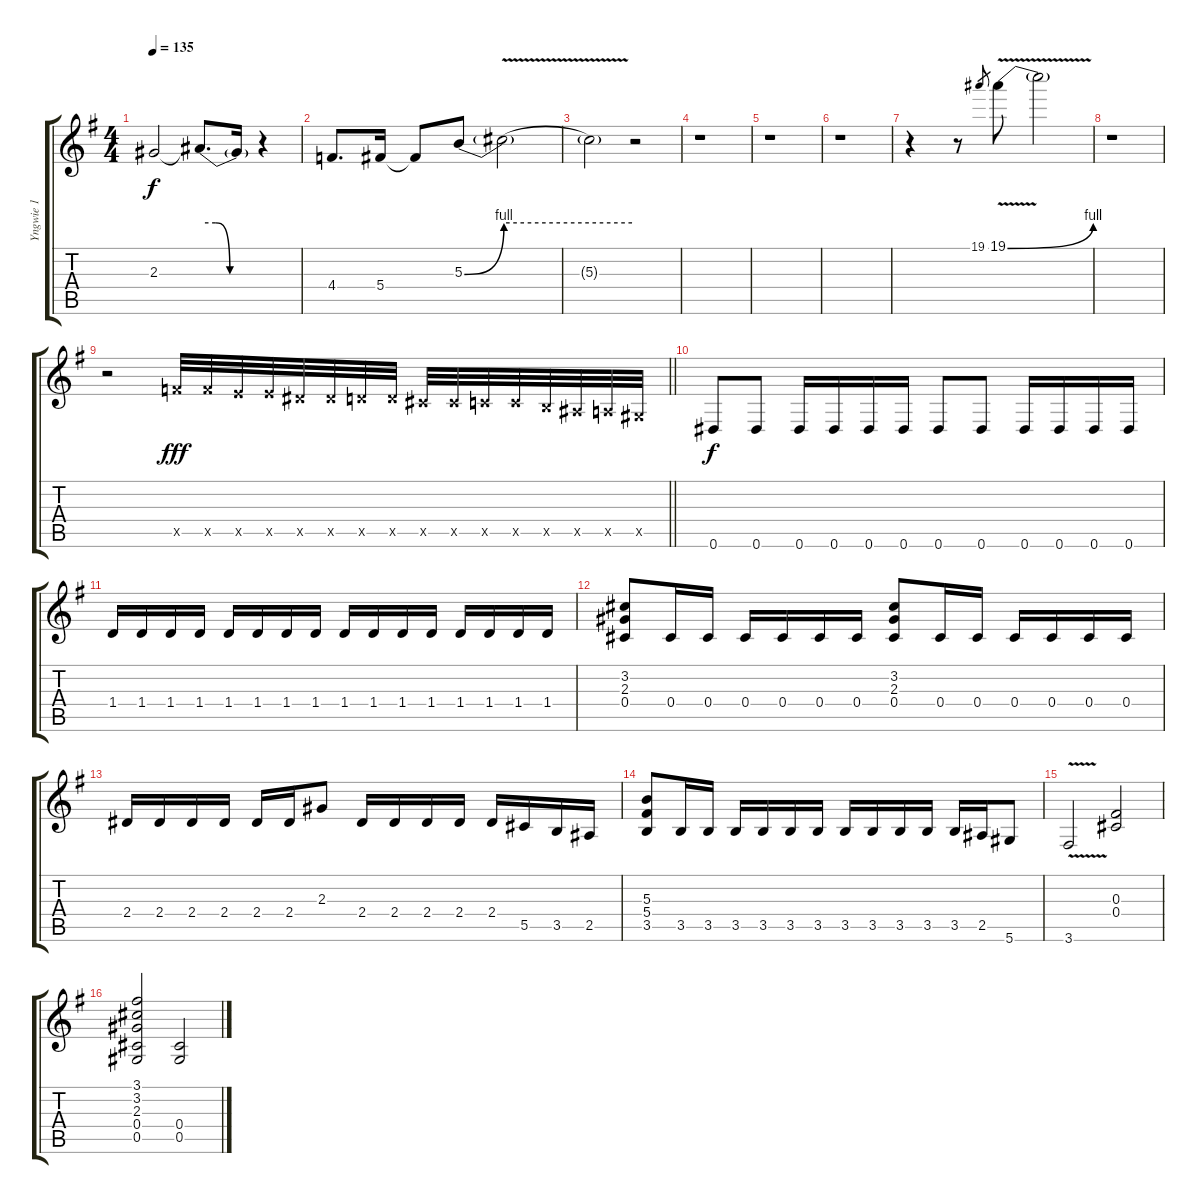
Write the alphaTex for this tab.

\track ("Yngwie 1" "Yngwie 1") {instrument overdrivenguitar}
\staff {score tabs}
\tuning (Eb4 Bb3 Gb3 Db3 Ab2 Eb2) {hide}
\ts (4 4)
\tempo 135
\clef g2
\ks eminor
2.3{t}.2{dy f} 2.3{be (custom 0 4 15 4 30 0 60 0) t}.8{d} 2.3{t}.16 r.4 |
4.4.8{d} 5.4.16 5.4{t}.8 5.3{be (bend 0 0 60 4)}.8 5.3{be (hold 0 4 60 4) v t}.2 |
5.3{t}.2 r.2 |
r.1 |
r.1 |
r.1 |
r.4 r.8 19.1.8{gr} 19.1{be (bend 0 0 60 4) v}.8 19.1{t}.2 |
r.1 |
\barLineRight lightlight
r.2 9.5{x}.32{dy fff} 9.5{x}.32 8.5{x}.32 8.5{x}.32 7.5{x}.32 7.5{x}.32 6.5{x}.32 6.5{x}.32 5.5{x}.32 5.5{x}.32 4.5{x}.32 4.5{x}.32 3.5{x}.32 2.5{x}.32 1.5{x}.32 0.5{x}.32 |
0.6.8{dy f} 0.6.8 0.6.16 0.6.16 0.6.16 0.6.16 0.6.8 0.6.8 0.6.16 0.6.16 0.6.16 0.6.16 |
1.4.16 1.4.16 1.4.16 1.4.16 1.4.16 1.4.16 1.4.16 1.4.16 1.4.16 1.4.16 1.4.16 1.4.16 1.4.16 1.4.16 1.4.16 1.4.16 |
(3.2 2.3 0.4).8 0.4.16 0.4.16 0.4.16 0.4.16 0.4.16 0.4.16 (3.2 2.3 0.4).8 0.4.16 0.4.16 0.4.16 0.4.16 0.4.16 0.4.16 |
2.4.16 2.4.16 2.4.16 2.4.16 2.4.16 2.4.16 2.3.8 2.4.16 2.4.16 2.4.16 2.4.16 2.4.16 5.5.16 3.5.16 2.5.16 |
(5.3 5.4 3.5).8 3.5.16 3.5.16 3.5.16 3.5.16 3.5.16 3.5.16 3.5.16 3.5.16 3.5.16 3.5.16 3.5.16 2.5.16 5.6.8 |
3.6{v}.2 (0.3 0.4).2 |
(3.1 3.2 2.3 0.4 0.5).2 (0.4 0.5).2
